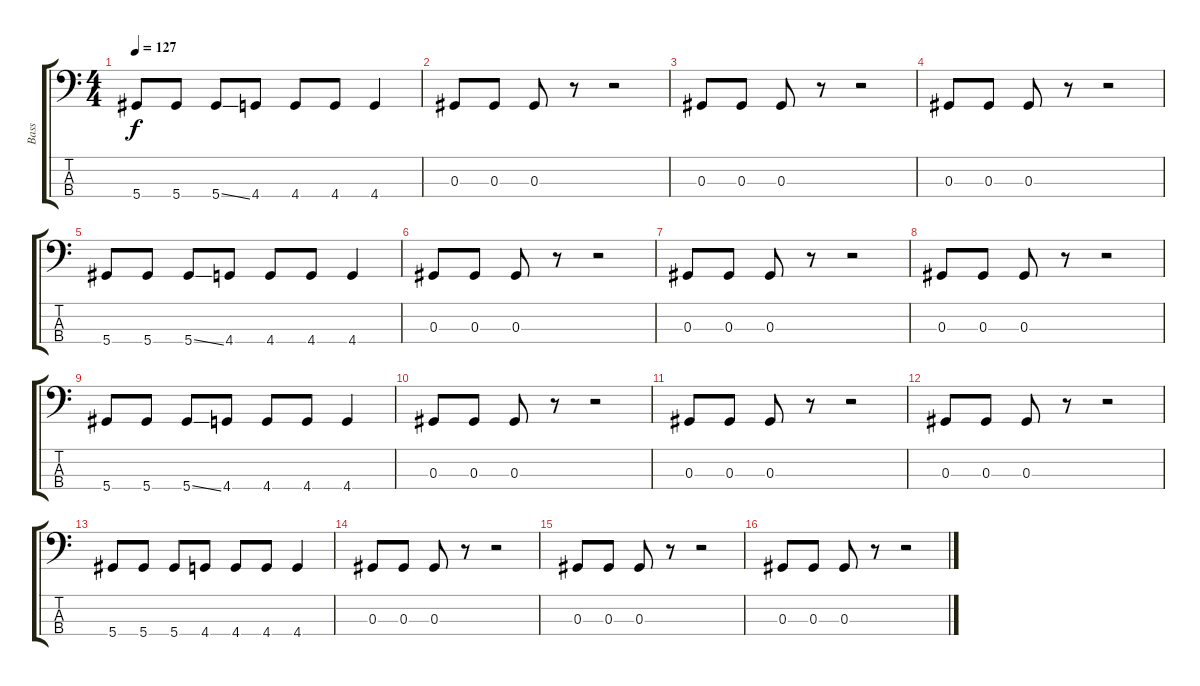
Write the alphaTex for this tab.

\track ("Bass" "Bass") {instrument electricbasspick}
\staff {score tabs}
\tuning (Gb2 Db2 Ab1 Eb1) {hide}
\ts (4 4)
\tempo 127
\clef f4
\ks c
5.4.8{dy f} 5.4.8 5.4{ss}.8 4.4.8 4.4.8 4.4.8 4.4.4 |
0.3.8 0.3.8 0.3.8 r.8 r.2 |
0.3.8 0.3.8 0.3.8 r.8 r.2 |
0.3.8 0.3.8 0.3.8 r.8 r.2 |
5.4.8 5.4.8 5.4{ss}.8 4.4.8 4.4.8 4.4.8 4.4.4 |
0.3.8 0.3.8 0.3.8 r.8 r.2 |
0.3.8 0.3.8 0.3.8 r.8 r.2 |
0.3.8 0.3.8 0.3.8 r.8 r.2 |
5.4.8 5.4.8 5.4{ss}.8 4.4.8 4.4.8 4.4.8 4.4.4 |
0.3.8 0.3.8 0.3.8 r.8 r.2 |
0.3.8 0.3.8 0.3.8 r.8 r.2 |
0.3.8 0.3.8 0.3.8 r.8 r.2 |
5.4.8 5.4.8 5.4.8 4.4.8 4.4.8 4.4.8 4.4.4 |
0.3.8 0.3.8 0.3.8 r.8 r.2 |
0.3.8 0.3.8 0.3.8 r.8 r.2 |
0.3.8 0.3.8 0.3.8 r.8 r.2
